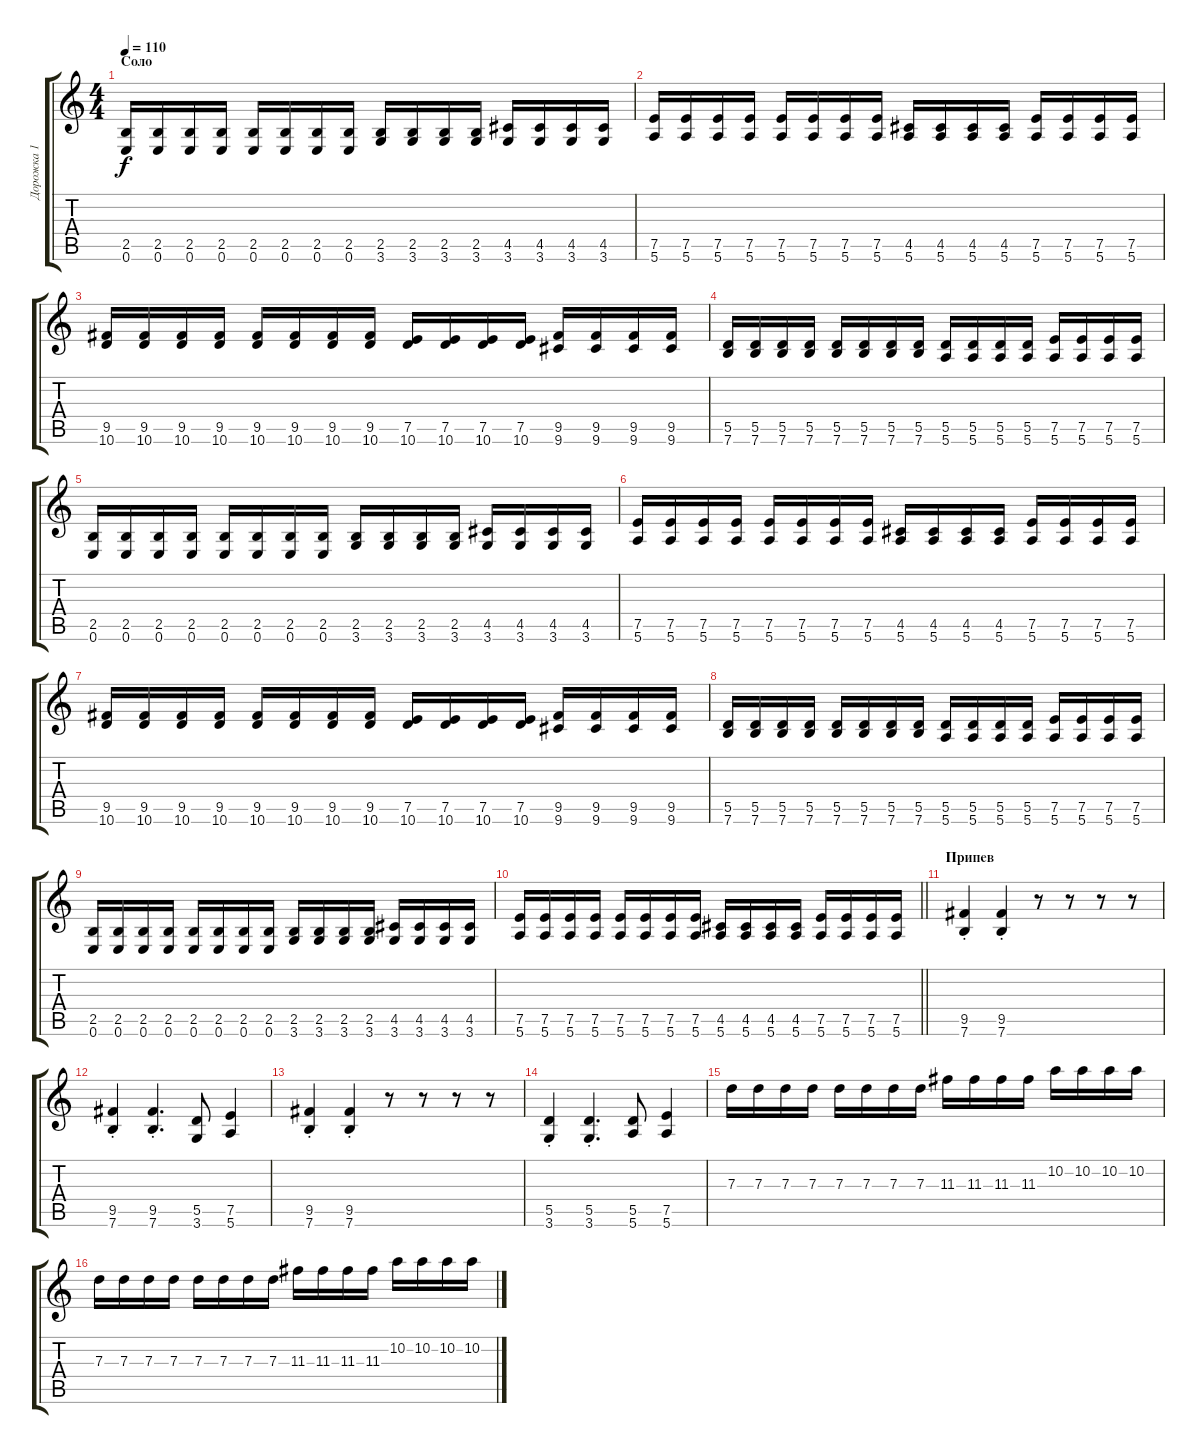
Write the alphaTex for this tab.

\track ("Дорожка 1" "Дорожка 1") {instrument distortionguitar}
\staff {score tabs}
\tuning (E4 B3 G3 D3 A2 E2) {hide}
\ts (4 4)
\section ("" "Соло")
\tempo 110
\clef g2
\ks c
(2.5 0.6).16{dy f} (2.5 0.6).16 (2.5 0.6).16 (2.5 0.6).16 (2.5 0.6).16 (2.5 0.6).16 (2.5 0.6).16 (2.5 0.6).16 (2.5 3.6).16 (2.5 3.6).16 (2.5 3.6).16 (2.5 3.6).16 (4.5 3.6).16 (4.5 3.6).16 (4.5 3.6).16 (4.5 3.6).16 |
(7.5 5.6).16 (7.5 5.6).16 (7.5 5.6).16 (7.5 5.6).16 (7.5 5.6).16 (7.5 5.6).16 (7.5 5.6).16 (7.5 5.6).16 (4.5 5.6).16 (4.5 5.6).16 (4.5 5.6).16 (4.5 5.6).16 (7.5 5.6).16 (7.5 5.6).16 (7.5 5.6).16 (7.5 5.6).16 |
(9.5 10.6).16 (9.5 10.6).16 (9.5 10.6).16 (9.5 10.6).16 (9.5 10.6).16 (9.5 10.6).16 (9.5 10.6).16 (9.5 10.6).16 (7.5 10.6).16 (7.5 10.6).16 (7.5 10.6).16 (7.5 10.6).16 (9.5 9.6).16 (9.5 9.6).16 (9.5 9.6).16 (9.5 9.6).16 |
(5.5 7.6).16 (5.5 7.6).16 (5.5 7.6).16 (5.5 7.6).16 (5.5 7.6).16 (5.5 7.6).16 (5.5 7.6).16 (5.5 7.6).16 (5.5 5.6).16 (5.5 5.6).16 (5.5 5.6).16 (5.5 5.6).16 (7.5 5.6).16 (7.5 5.6).16 (7.5 5.6).16 (7.5 5.6).16 |
(2.5 0.6).16 (2.5 0.6).16 (2.5 0.6).16 (2.5 0.6).16 (2.5 0.6).16 (2.5 0.6).16 (2.5 0.6).16 (2.5 0.6).16 (2.5 3.6).16 (2.5 3.6).16 (2.5 3.6).16 (2.5 3.6).16 (4.5 3.6).16 (4.5 3.6).16 (4.5 3.6).16 (4.5 3.6).16 |
(7.5 5.6).16 (7.5 5.6).16 (7.5 5.6).16 (7.5 5.6).16 (7.5 5.6).16 (7.5 5.6).16 (7.5 5.6).16 (7.5 5.6).16 (4.5 5.6).16 (4.5 5.6).16 (4.5 5.6).16 (4.5 5.6).16 (7.5 5.6).16 (7.5 5.6).16 (7.5 5.6).16 (7.5 5.6).16 |
(9.5 10.6).16 (9.5 10.6).16 (9.5 10.6).16 (9.5 10.6).16 (9.5 10.6).16 (9.5 10.6).16 (9.5 10.6).16 (9.5 10.6).16 (7.5 10.6).16 (7.5 10.6).16 (7.5 10.6).16 (7.5 10.6).16 (9.5 9.6).16 (9.5 9.6).16 (9.5 9.6).16 (9.5 9.6).16 |
(5.5 7.6).16 (5.5 7.6).16 (5.5 7.6).16 (5.5 7.6).16 (5.5 7.6).16 (5.5 7.6).16 (5.5 7.6).16 (5.5 7.6).16 (5.5 5.6).16 (5.5 5.6).16 (5.5 5.6).16 (5.5 5.6).16 (7.5 5.6).16 (7.5 5.6).16 (7.5 5.6).16 (7.5 5.6).16 |
(2.5 0.6).16 (2.5 0.6).16 (2.5 0.6).16 (2.5 0.6).16 (2.5 0.6).16 (2.5 0.6).16 (2.5 0.6).16 (2.5 0.6).16 (2.5 3.6).16 (2.5 3.6).16 (2.5 3.6).16 (2.5 3.6).16 (4.5 3.6).16 (4.5 3.6).16 (4.5 3.6).16 (4.5 3.6).16 |
\barLineRight lightlight
(7.5 5.6).16 (7.5 5.6).16 (7.5 5.6).16 (7.5 5.6).16 (7.5 5.6).16 (7.5 5.6).16 (7.5 5.6).16 (7.5 5.6).16 (4.5 5.6).16 (4.5 5.6).16 (4.5 5.6).16 (4.5 5.6).16 (7.5 5.6).16 (7.5 5.6).16 (7.5 5.6).16 (7.5 5.6).16 |
\section ("" "Припев")
(9.5{st} 7.6{st}).4 (9.5{st} 7.6{st}).4 r.8 r.8 r.8 r.8 |
(9.5{st} 7.6{st}).4 (9.5{st} 7.6{st}).4{d} (5.5 3.6).8 (7.5 5.6).4 |
(9.5{st} 7.6{st}).4 (9.5{st} 7.6{st}).4 r.8 r.8 r.8 r.8 |
(5.5{st} 3.6{st}).4 (5.5{st} 3.6{st}).4{d} (5.5 5.6).8 (7.5 5.6).4 |
7.3.16 7.3.16 7.3.16 7.3.16 7.3.16 7.3.16 7.3.16 7.3.16 11.3.16 11.3.16 11.3.16 11.3.16 10.2.16 10.2.16 10.2.16 10.2.16 |
7.3.16 7.3.16 7.3.16 7.3.16 7.3.16 7.3.16 7.3.16 7.3.16 11.3.16 11.3.16 11.3.16 11.3.16 10.2.16 10.2.16 10.2.16 10.2.16
